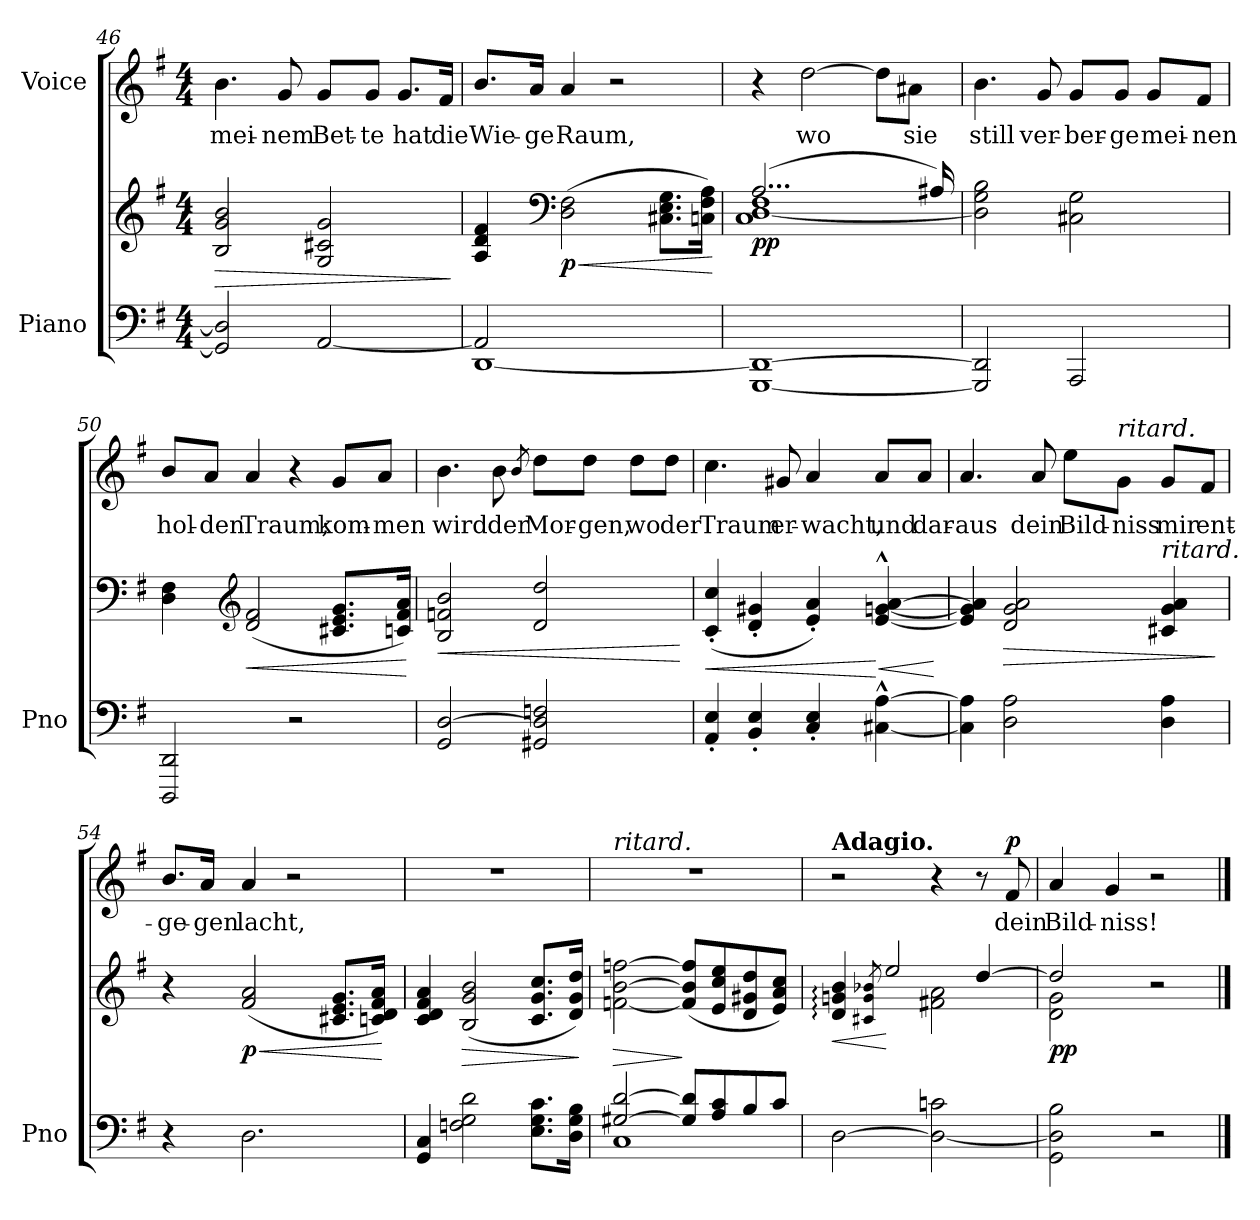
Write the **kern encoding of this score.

**kern	**kern	**dynam	**kern	**text	**dynam
*part2	*part2	*part2	*part1	*part1	*part1
*staff3	*staff2	*staff2/3	*staff1	*staff1	*staff1
*I"Piano	*	*	*I"Voice	*	*
*I'Pno	*	*	*	*	*
*clefF4	*clefG2	*	*clefG2	*	*
*k[f#]	*k[f#]	*	*k[f#]	*	*
*M4/4	*M4/4	*	*M4/4	*	*
=46	=46	=46	=46	=46	=46
!	!	!LO:HP:b	!	!LO:LY:b	!
2GG/] 2D/]	2B/ 2g/ 2b/	>	4.b\	mei-	.
!	!	!	!	!LO:LY:b	!
.	.	.	8g/	-nem	.
!	!	!	!	!LO:LY:b	!
[2AA/	2G/ 2c#X/ 2g/	.	8g/L	Bet-	.
!	!	!	!	!LO:LY:b	!
.	.	.	8g/J	-te	.
!	!	!	!	!LO:LY:b	!
.	.	.	8.g/L	hat	.
!	!	!	!	!LO:LY:b	!
.	.	.	16f#/Jk	die	.
.	.	]	.	.	.
=47	=47	=47	=47	=47	=47
*^	*	*	*	*	*
!	!	!	!	!	!LO:LY:b	!
2AA/]	[1DD	4A/ 4d/ 4f#/	.	8.b/L	Wie-	.
!	!	!	!	!	!LO:LY:b	!
.	.	.	.	16a/Jk	-ge	.
*	*	*clefF4	*	*	*	*
!	!	!	!LO:HP:b	!	!LO:LY:b	!
!	!	!	!LO:DY:n=1:b	!	!	!
.	.	(2D\ 2F#\	< p	4a/	Raum,	.
2ryy	.	.	.	2r	.	.
.	.	8.C#X\ 8.E\ 8.G\L	.	.	.	.
.	.	16Cn\ 16F#\ 16A\Jk)	.	.	.	.
*v	*v	*	*	*	*	*
.	.	[	.	.	.
!!LO:LB:g=z
=48	=48	=48	=48	=48	=48
*	*^	*	*	*	*
!	!	!	!LO:DY:b	!	!	!
[1GGG 1DD_	(2...A/	1C [1D 1F#	pp	4r	.	.
!	!	!	!	!	!LO:LY:b	!
.	.	.	.	[2dd\	wo	.
.	.	.	.	8dd\L]	.	.
!	!	!	!	!	!LO:LY:b	!
.	.	.	.	8a#X\J	sie	.
.	16A#X/)	.	.	.	.	.
*	*v	*v	*	*	*	*
=49	=49	=49	=49	=49	=49
!	!	!	!	!LO:LY:b	!
2GGG/] 2DD/]	2D\] 2G\ 2B\	.	4.b\	still	.
!	!	!	!	!LO:LY:b	!
.	.	.	8g/	ver-	.
!	!	!	!	!LO:LY:b	!
2AAA/	2C#X\ 2G\	.	8g/L	-ber-	.
!	!	!	!	!LO:LY:b	!
.	.	.	8g/J	-ge	.
!	!	!	!	!LO:LY:b	!
.	.	.	8g/L	mei-	.
!	!	!	!	!LO:LY:b	!
.	.	.	8f#/J	-nen	.
=50	=50	=50	=50	=50	=50
!	!	!	!	!LO:LY:b	!
2DDD/ 2DD/	4D\ 4F#\	.	8b/L	hol-	.
!	!	!	!	!LO:LY:b	!
.	.	.	8a/J	-den	.
*	*clefG2	*	*	*	*
!	!	!LO:HP:b	!	!LO:LY:b	!
.	(2d/ 2f#/	<	4a/	Traum;	.
2r	.	.	4r	.	.
!	!	!	!	!LO:LY:b	!
.	8.c#X/ 8.e/ 8.g/L	.	8g/L	kom-	.
!	!	!	!	!LO:LY:b	!
.	.	.	8a/J	-men	.
.	16cn/ 16f#/ 16a/Jk)	.	.	.	.
.	.	[	.	.	.
=51	=51	=51	=51	=51	=51
!	!	!LO:HP:b	!	!LO:LY:b	!
2GG/ [2D/	2B/ 2fn/ 2b/	<	4.b\	wird	.
!	!	!	!	!LO:LY:b	!
.	.	.	8b\	der	.
.	.	.	8qb/	.	.
!	!	!	!	!LO:LY:b	!
2GG#X/ 2D/] 2Fn/	2d/ 2dd/	.	8dd\L	Mor-	.
!	!	!	!	!LO:LY:b	!
.	.	.	8dd\J	-gen,	.
!	!	!	!	!LO:LY:b	!
.	.	.	8dd\L	wo	.
!	!	!	!	!LO:LY:b	!
.	.	.	8dd\J	der	.
.	.	[	.	.	.
=52	=52	=52	=52	=52	=52
!	!	!LO:HP:b	!	!LO:LY:b	!
4AA/' 4E/'	(4c/' 4cc/'	<	4.cc\	Traum	.
4BB/' 4E/'	4d/' 4g#X/'	.	.	.	.
!	!	!	!	!LO:LY:b	!
.	.	.	8g#X/	er-	.
!	!	!	!	!LO:LY:b	!
4C/' 4E/'	4e/' 4a/')	.	4a/	-wacht,	.
!	!	!LO:HP:n=1:b	!	!LO:LY:b	!
[4C#X\^^ [4A\^^	[4e/^^ [4gn/^^ [4a/^^	[ <	8a/L	und	.
!	!	!	!	!LO:LY:b	!
.	.	.	8a/J	dar-	.
.	.	[	.	.	.
!!LO:LB:g=z
=53	=53	=53	=53	=53	=53
!	!	!	!	!LO:LY:b	!
4C#\] 4A\]	4e/] 4g/] 4a/]	.	4.a/	-aus	.
!	!	!LO:HP:b	!	!	!
2D\ 2A\	2d/ 2g/ 2a/	>	.	.	.
!	!	!	!	!LO:LY:b	!
.	.	.	8a/	dein	.
!	!	!	!	!LO:LY:b	!
.	.	.	8ee\L	Bild-	.
!	!	!	!LO:TX:a:i:t=ritard.	!	!
!	!	!	!	!LO:LY:b	!
.	.	.	8g\J	-niss	.
!	!LO:TX:a:i:t=ritard.	!	!	!	!
!	!	!	!	!LO:LY:b	!
4D\ 4A\	4c#X/ 4g/ 4a/	.	8g/L	mir	.
!	!	!	!	!LO:LY:b	!
.	.	.	8f#/J	ent-	.
.	.	]	.	.	.
=54	=54	=54	=54	=54	=54
!	!	!	!	!LO:LY:b	!
4r	4r	.	8.b/L	-ge-	.
!	!	!	!	!LO:LY:b	!
.	.	.	16a/Jk	-gen	.
!	!	!LO:HP:b	!	!LO:LY:b	!
!	!	!LO:DY:n=1:b	!	!	!
2.D\	(2f#/ 2a/	< p	4a/	lacht,	.
.	.	.	2r	.	.
.	8.c#X/ 8.e/ 8.g/L	.	.	.	.
.	16cn/ 16d/ 16f#/ 16a/Jk)	.	.	.	.
.	.	[	.	.	.
=55	=55	=55	=55	=55	=55
4GG/ 4C/	4c/ 4d/ 4f#/ 4a/	.	1r	.	.
!	!	!LO:HP:b	!	!	!
2Fn\ 2G\ 2d\	(>2B/ 2g/ 2b/	>	.	.	.
8.E\ 8.G\ 8.c\L	8.c/ 8.g/ 8.cc/L	.	.	.	.
16D\ 16G\ 16B\Jk	16d/ 16g/ 16dd/Jk)	.	.	.	.
.	.	]	.	.	.
=56	=56	=56	=56	=56	=56
*^	*	*	*	*	*
!	!	!	!	!LO:TX:a:i:t=ritard.	!	!
!	!	!	!LO:HP:b	!	!	!
[2G#X/ [2d/	1C	[2fn\ [2b\ [2ffn\	>	1r	.	.
8G#/] 8d/]L	.	(8f/] 8b/] 8ff/]L	]	.	.	.
8A/ 8c/	.	8e/ 8cc/ 8ee/	.	.	.	.
8B/	.	8d/ 8g#X/ 8dd/	.	.	.	.
8c/J	.	8e/ 8a/ 8cc/J)	.	.	.	.
*v	*v	*	*	*	*	*
=57	=57	=57	=57	=57	=57
!	!	!	!LO:TX:a:B:t=Adagio.	!	!
!	!	!LO:HP:b	!	!	!
*	*^	*	*	*	*
[2D\	4d/: 4gn/: 4b/:	2ryy	<	2r	.	.
.	8qc#X/ 8qg/ 8qb-X/	.	.	.	.	.
.	2ee/	.	[	.	.	.
2D\_ 2cn\	.	2f#X\ 2a\	.	4r	.	.
.	[4dd/	.	.	8r	.	.
!	!	!	!	!	!LO:LY:b	!LO:DY:a
.	.	.	.	8f#/	dein	p
=58	=58	=58	=58	=58	=58	=58
!	!	!	!LO:DY:b	!	!LO:LY:b	!
2GG\ 2D\] 2B\	2dd/]	2d\ 2g\	pp	4a/	Bild-	.
!	!	!	!	!	!LO:LY:b	!
.	.	.	.	4g/	-niss!	.
2r	2r	2ryy	.	2r	.	.
*	*v	*v	*	*	*	*
==	==	==	==	==	==
*-	*-	*-	*-	*-	*-
